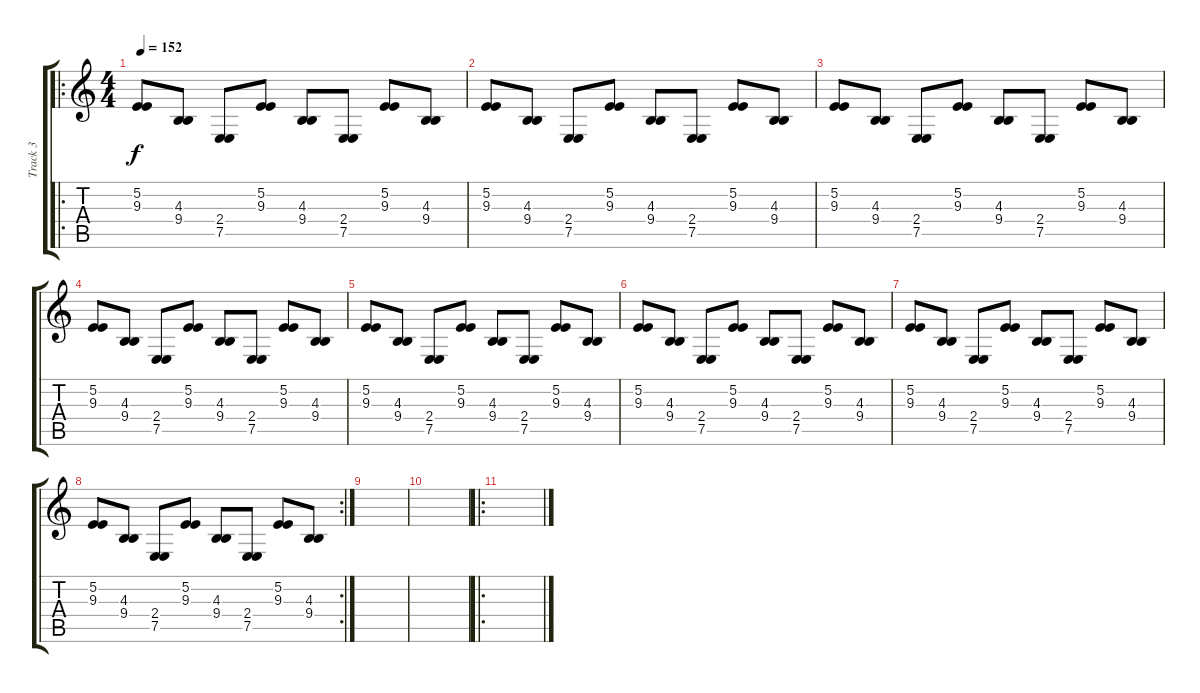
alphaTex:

\track ("Track 3" "Track 3") {instrument tremolostrings}
\staff {score tabs}
\tuning (E4 B3 G3 D3 A2 E2) {hide}
\ro
\ts (4 4)
\tempo 152
\clef g2
\ks c
(5.2 9.3).8{dy f instrument tremolostrings} (4.3 9.4).8 (2.4 7.5).8 (5.2 9.3).8 (4.3 9.4).8 (2.4 7.5).8 (5.2 9.3).8 (4.3 9.4).8 |
(5.2 9.3).8 (4.3 9.4).8 (2.4 7.5).8 (5.2 9.3).8 (4.3 9.4).8 (2.4 7.5).8 (5.2 9.3).8 (4.3 9.4).8 |
(5.2 9.3).8 (4.3 9.4).8 (2.4 7.5).8 (5.2 9.3).8 (4.3 9.4).8 (2.4 7.5).8 (5.2 9.3).8 (4.3 9.4).8 |
(5.2 9.3).8 (4.3 9.4).8 (2.4 7.5).8 (5.2 9.3).8 (4.3 9.4).8 (2.4 7.5).8 (5.2 9.3).8 (4.3 9.4).8 |
(5.2 9.3).8 (4.3 9.4).8 (2.4 7.5).8 (5.2 9.3).8 (4.3 9.4).8 (2.4 7.5).8 (5.2 9.3).8 (4.3 9.4).8 |
(5.2 9.3).8 (4.3 9.4).8 (2.4 7.5).8 (5.2 9.3).8 (4.3 9.4).8 (2.4 7.5).8 (5.2 9.3).8 (4.3 9.4).8 |
(5.2 9.3).8 (4.3 9.4).8 (2.4 7.5).8 (5.2 9.3).8 (4.3 9.4).8 (2.4 7.5).8 (5.2 9.3).8 (4.3 9.4).8 |
\rc 2
(5.2 9.3).8 (4.3 9.4).8 (2.4 7.5).8 (5.2 9.3).8 (4.3 9.4).8 (2.4 7.5).8 (5.2 9.3).8 (4.3 9.4).8 |
|
|
\ro
